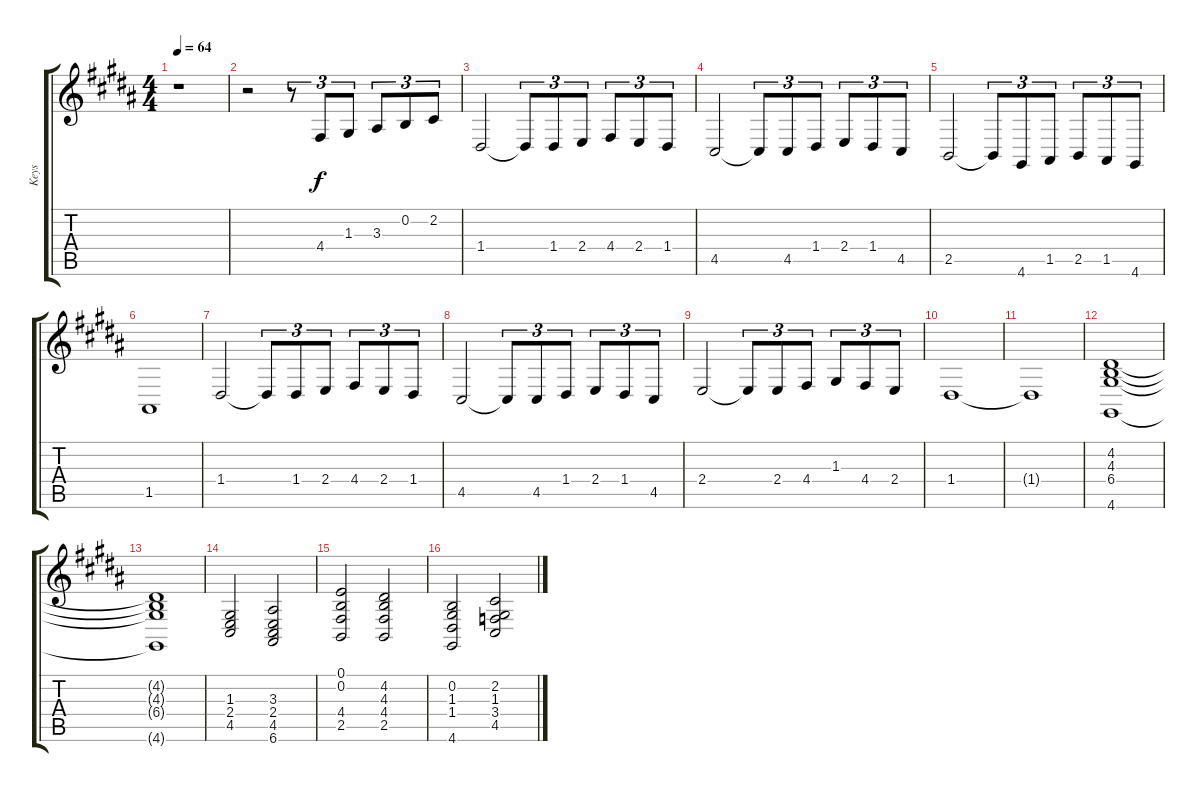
\track ("Keys" "Keys") {instrument lead6voice}
\staff {score tabs}
\tuning (E4 B3 G3 D3 A2 E2) {hide}
\ts (4 4)
\tempo 64
\clef g2
\ks g#minor
r.1{dy f} |
r.2 r.8{tu (3 2)} 4.4.8{tu (3 2) volume 10} 1.3.8{tu (3 2)} 3.3.8{tu (3 2)} 0.2.8{tu (3 2)} 2.2.8{tu (3 2)} |
1.4.2 1.4{t}.8{tu (3 2)} 1.4.8{tu (3 2)} 2.4.8{tu (3 2)} 4.4.8{tu (3 2)} 2.4.8{tu (3 2)} 1.4.8{tu (3 2)} |
4.5.2 4.5{t}.8{tu (3 2)} 4.5.8{tu (3 2)} 1.4.8{tu (3 2)} 2.4.8{tu (3 2)} 1.4.8{tu (3 2)} 4.5.8{tu (3 2)} |
2.5.2 2.5{t}.8{tu (3 2)} 4.6.8{tu (3 2)} 1.5.8{tu (3 2)} 2.5.8{tu (3 2)} 1.5.8{tu (3 2)} 4.6.8{tu (3 2)} |
1.5.1 |
1.4.2 1.4{t}.8{tu (3 2)} 1.4.8{tu (3 2)} 2.4.8{tu (3 2)} 4.4.8{tu (3 2)} 2.4.8{tu (3 2)} 1.4.8{tu (3 2)} |
4.5.2 4.5{t}.8{tu (3 2)} 4.5.8{tu (3 2)} 1.4.8{tu (3 2)} 2.4.8{tu (3 2)} 1.4.8{tu (3 2)} 4.5.8{tu (3 2)} |
2.4.2 2.4{t}.8{tu (3 2)} 2.4.8{tu (3 2)} 4.4.8{tu (3 2)} 1.3.8{tu (3 2)} 4.4.8{tu (3 2)} 2.4.8{tu (3 2)} |
1.4.1 |
1.4{t}.1 |
(4.2 4.3 6.4 4.6).1{volume 8} |
(4.2{t} 4.3{t} 6.4{t} 4.6{t}).1 |
(1.3 2.4 4.5).2 (3.3 2.4 4.5 6.6).2 |
(0.1 0.2 4.4 2.5).2 (4.2 4.3 4.4 2.5).2 |
(0.2 1.3 1.4 4.6).2 (2.2 1.3 3.4 4.5).2
